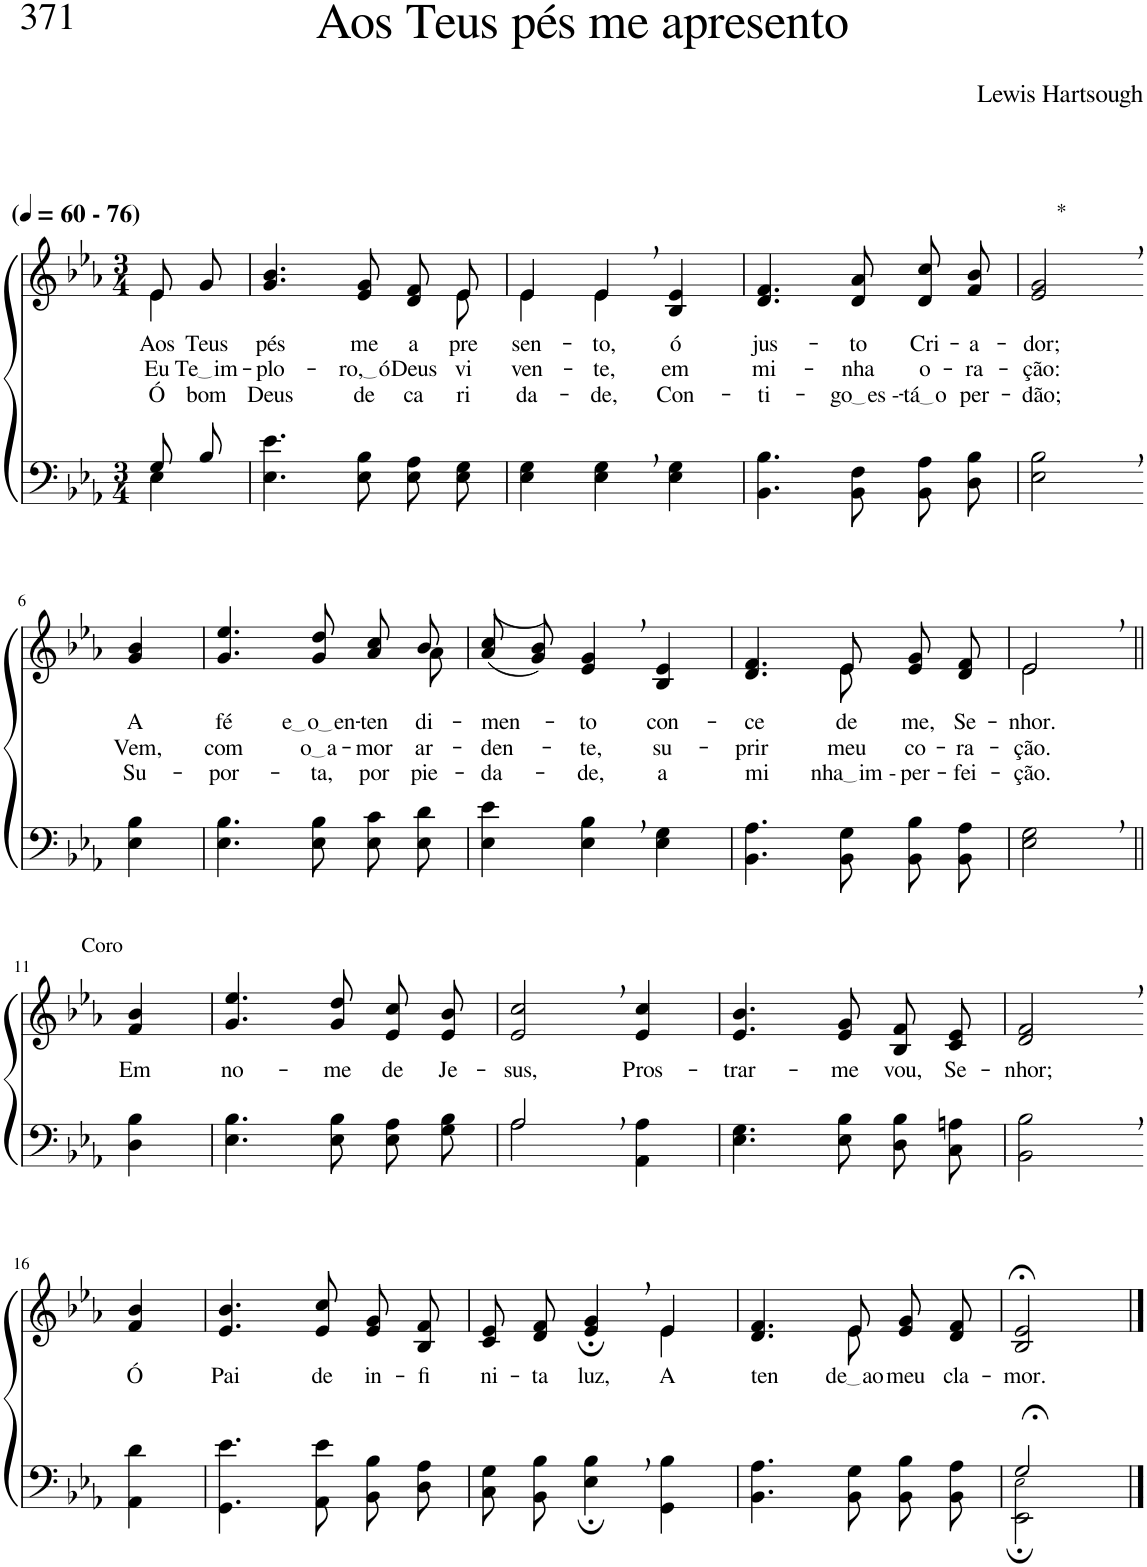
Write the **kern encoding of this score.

**kern	**kern	**text	**text	**text
*part2	*part1	*part1	*part1	*part1
*staff2	*staff1	*staff1	*staff1	*staff1
*I"Parte III e IV	*I"Parte I e II	*	*	*
*clefF4	*clefG2	*	*	*
*k[b-e-a-]	*k[b-e-a-]	*	*	*
*M3/4	*M3/4	*	*	*
*MM60	*MM60	*	*	*
=1	=1	=1	=1	=1
*^	*^	*	*	*
!	!	!LO:TX:a:B:t=(	!	!	!	!
!	!	!LO:TX:a:B:t=- 76)	!	!	!	!
!	!	!	!	!LO:LY:b	!LO:LY:b	!LO:LY:b
8G/L	4E-\	8e-/L	4e-\	Aos	Eu	Ó
!	!	!	!	!LO:LY:b	!LO:LY:b	!LO:LY:b
8B-/J	.	8g/J	.	Teus	Te im	bom
*v	*v	*	*	*	*	*
=2	=2	=2	=2	=2	=2
!	!	!	!LO:LY:b	!LO:LY:b	!LO:LY:b
4.E-\ 4.e-\	4.g/ 4.b-/	8ryy	pés	-plo-	Deus
!	!	!	!LO:LY:b	!LO:LY:b	!LO:LY:b
*	*v	*v	*	*	*
8E-\ 8B-\	8e-/ 8g/	me	ro, ó	de
!	!	!LO:LY:b	!LO:LY:b	!LO:LY:b
8E-\ 8A-\L	8d/ 8f/L	a-	Deus	ca-
*	*^	*	*	*
!	!	!	!LO:LY:b	!LO:LY:b	!LO:LY:b
8E-\ 8G\J	8e-/J	8e-\	-pre-	vi-	-ri-
=3	=3	=3	=3	=3	=3
!	!	!	!LO:LY:b	!LO:LY:b	!LO:LY:b
4E-\ 4G\	4e-\	4e-/	-sen-	-ven-	-da-
!	!	!	!LO:LY:b	!LO:LY:b	!LO:LY:b
4E-\, 4G\,	4e-,\	4e-/	-to,	-te,	-de,
!	!	!	!LO:LY:b	!LO:LY:b	!LO:LY:b
4E-\ 4G\	4ryy	4B-/ 4e-/	ó	em	Con-
=4	=4	=4	=4	=4	=4
!	!	!	!LO:LY:b	!LO:LY:b	!LO:LY:b
*	*v	*v	*	*	*
4.BB-\ 4.B-\	4.d/ 4.f/	jus-	mi-	-ti-
!	!	!LO:LY:b	!LO:LY:b	!LO:LY:b
8BB-\ 8F\	8d/ 8a-/	-to	-nha	go es -
!	!	!LO:LY:b	!LO:LY:b	!LO:LY:b
8BB-\ 8A-\L	8d/ 8cc/L	Cri-	o-	tá o
!	!	!LO:LY:b	!LO:LY:b	!LO:LY:b
8D\ 8B-\J	8f/ 8b-/J	-a-	-ra-	per-
=5	=5	=5	=5	=5
!	!LO:TX:a:t=*	!	!	!
!	!	!LO:LY:b	!LO:LY:b	!LO:LY:b
2E-\, 2B-\,	2e-/, 2g/,	-dor;	-ção:	-dão;
!!LO:LB:g=z
=6-	=6-	=6-	=6-	=6-
!	!	!LO:LY:b	!LO:LY:b	!LO:LY:b
4E-\ 4B-\	4g/ 4b-/	A	Vem,	Su-
=7	=7	=7	=7	=7
!	!	!LO:LY:b	!LO:LY:b	!LO:LY:b
*	*^	*	*	*
4.E-\ 4.B-\	4.g/ 4.ee-/	8ryy	fé	com	-por-
!	!	!	!LO:LY:b	!LO:LY:b	!LO:LY:b
*	*v	*v	*	*	*
8E-\ 8B-\	8g/ 8dd/	e o en	o a	-ta,
!	!	!LO:LY:b	!LO:LY:b	!LO:LY:b
8E-\ 8c\L	8a-/ 8cc/L	-ten-	-mor	por
*	*^	*	*	*
!	!	!	!LO:LY:b	!LO:LY:b	!LO:LY:b
8E-\ 8d\J	8b-/J	8a-\	-di-	ar-	pie-
=8	=8	=8	=8	=8	=8
!	!	!	!LO:LY:b	!LO:LY:b	!LO:LY:b
*	*v	*v	*	*	*
4E-\ 4e-\	((8a-/ 8cc/L	-men-	-den-	-da-
.	8g/ 8b-/J))	.	.	.
!	!	!LO:LY:b	!LO:LY:b	!LO:LY:b
4E-\, 4B-\,	4e-/, 4g/,	-to	-te,	-de,
!	!	!LO:LY:b	!LO:LY:b	!LO:LY:b
4E-\ 4G\	4B-/ 4e-/	con-	su-	a
=9	=9	=9	=9	=9
!	!	!LO:LY:b	!LO:LY:b	!LO:LY:b
*	*^	*	*	*
4.BB-\ 4.A-\	4.d/ 4.f/	4.ryy	-ce-	-prir	mi-
!	!	!	!LO:LY:b	!LO:LY:b	!LO:LY:b
8BB-\ 8G\	8e-/	8e-\	-de-	meu	nha im -
!	!	!	!LO:LY:b	!LO:LY:b	!LO:LY:b
8BB-\ 8B-\L	8e-/ 8g/L	4ryy	-me,	co-	-per-
!	!	!	!LO:LY:b	!LO:LY:b	!LO:LY:b
8BB-\ 8A-\J	8d/ 8f/J	.	Se-	-ra-	-fei-
=10	=10	=10	=10	=10	=10
!	!	!	!LO:LY:b	!LO:LY:b	!LO:LY:b
2E-\, 2G\,	2e-,\	2e-/	-nhor.	-ção.	-ção.
!!LO:LB:g=z
=11||	=11||	=11||	=11||	=11||	=11||
!	!LO:TX:a:t=Coro	!	!	!	!
!	!	!	!LO:LY:b	!	!
*	*v	*v	*	*	*
4D\ 4B-\	4f/ 4b-/	Em	.	.
=12	=12	=12	=12	=12
!	!	!LO:LY:b	!	!
4.E-\ 4.B-\	4.g/ 4.ee-/	no-	.	.
!	!	!LO:LY:b	!	!
8E-\ 8B-\	8g/ 8dd/	-me	.	.
!	!	!LO:LY:b	!	!
8E-\ 8A-\L	8e-/ 8cc/L	de	.	.
!	!	!LO:LY:b	!	!
8G\ 8B-\J	8e-/ 8b-/J	Je-	.	.
=13	=13	=13	=13	=13
*^	*	*	*	*
!	!	!	!LO:LY:b	!	!
2A-,/	2A-\	2e-/, 2cc/,	-sus,	.	.
!	!	!	!LO:LY:b	!	!
4ryy	4AA-\ 4A-\	4e-/ 4cc/	Pros-	.	.
=14	=14	=14	=14	=14	=14
!	!	!	!LO:LY:b	!	!
*v	*v	*	*	*	*
4.E-\ 4.G\	4.e-/ 4.b-/	-trar-	.	.
!	!	!LO:LY:b	!	!
8E-\ 8B-\	8e-/ 8g/	-me	.	.
!	!	!LO:LY:b	!	!
8D\ 8B-\L	8B-/ 8f/L	vou,	.	.
!	!	!LO:LY:b	!	!
8C\ 8An\J	8c/ 8e-/J	Se-	.	.
=15	=15	=15	=15	=15
!	!	!LO:LY:b	!	!
2BB-\, 2B-\,	2d/, 2f/,	-nhor;	.	.
!!LO:LB:g=z
=16-	=16-	=16-	=16-	=16-
!	!	!LO:LY:b	!	!
4AA-\ 4d\	4f/ 4b-/	Ó	.	.
=17	=17	=17	=17	=17
!	!	!LO:LY:b	!	!
4.GG\ 4.e-\	4.e-/ 4.b-/	Pai	.	.
!	!	!LO:LY:b	!	!
8AA-\ 8e-\	8e-/ 8cc/	de	.	.
!	!	!LO:LY:b	!	!
8BB-\ 8B-\L	8e-/ 8g/L	in-	.	.
!	!	!LO:LY:b	!	!
8D\ 8A-\J	8B-/ 8f/J	-fi-	.	.
=18	=18	=18	=18	=18
*	*^	*	*	*
!	!	!	!LO:LY:b	!	!
8C\ 8G\L	2ryy	8c/ 8e-/L	-ni-	.	.
!	!	!	!LO:LY:b	!	!
8BB-\ 8B-\J	.	8d/ 8f/J	-ta	.	.
!	!	!	!LO:LY:b	!	!
4E-\;, 4B-\;,	.	4e-/; 4g/;	luz,	.	.
!	!	!	!LO:LY:b	!	!
4GG\ 4B-\	4e-\	4e-/	A	.	.
=19	=19	=19	=19	=19	=19
!	!	!	!LO:LY:b	!	!
4.BB-\ 4.A-\	4.d/ 4.f/	4.ryy	ten-	.	.
!	!	!	!LO:LY:b	!	!
8BB-\ 8G\	8e-/	8e-\	de ao	.	.
!	!	!	!LO:LY:b	!	!
8BB-\ 8B-\L	8e-/ 8g/L	4ryy	meu	.	.
!	!	!	!LO:LY:b	!	!
8BB-\ 8A-\J	8d/ 8f/J	.	cla-	.	.
*	*v	*v	*	*	*
=20	=20	=20	=20	=20
*^	*	*	*	*
!	!	!	!LO:LY:b	!	!
2G;</	2EE-\; 2E-!\;	2B-/;< 2e-/;<	-mor.	.	.
*v	*v	*	*	*	*
==	==	==	==	==
*-	*-	*-	*-	*-
